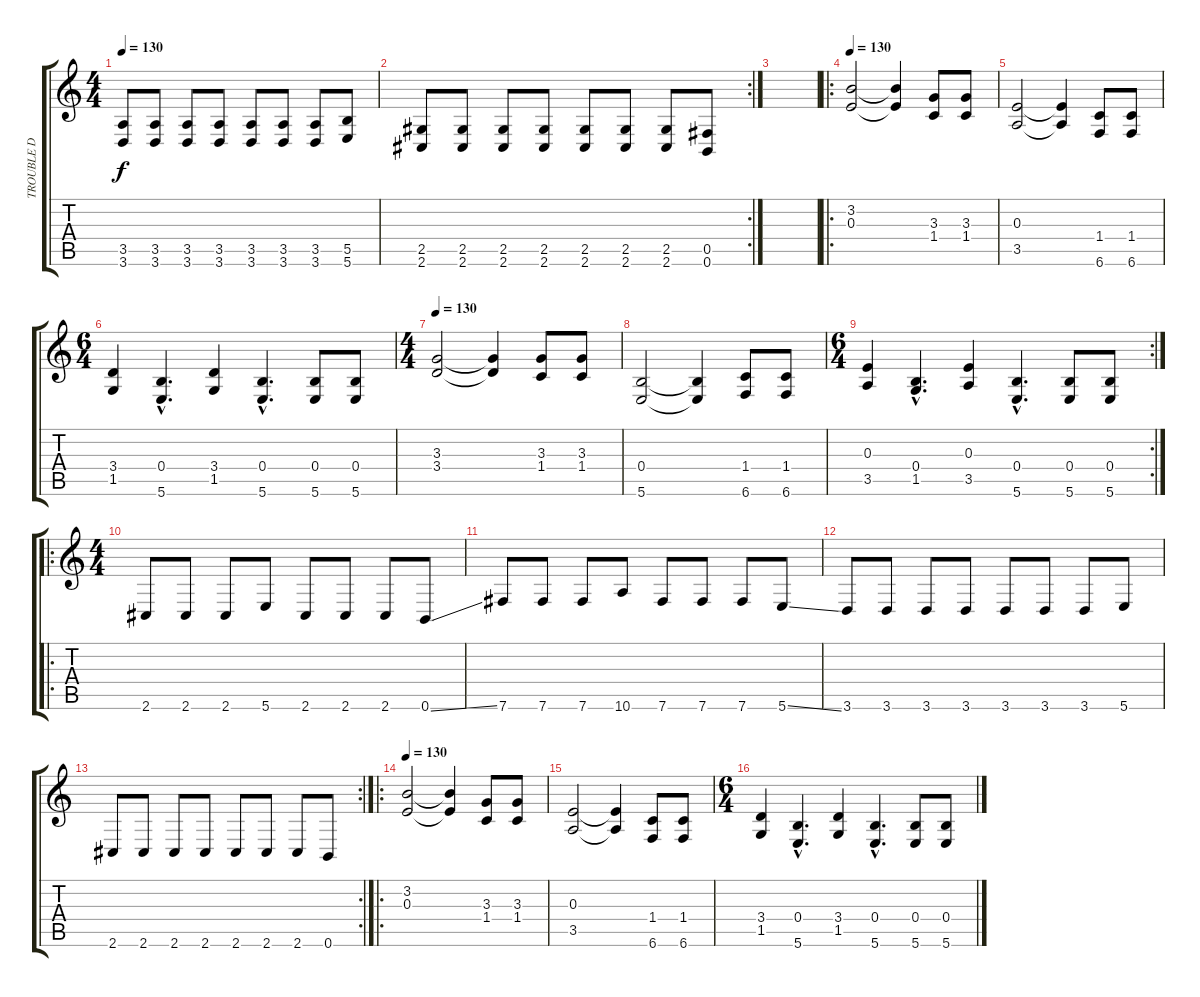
\track ("TROUBLE D" "TROUBLE D") {instrument electricbassfinger}
\staff {score tabs}
\tuning (Db4 Ab3 E3 B2 Gb2 B1) {hide}
\ts (4 4)
\tempo 130
\clef g2
\ks c
(3.5 3.6).8{dy f} (3.5 3.6).8 (3.5 3.6).8 (3.5 3.6).8 (3.5 3.6).8 (3.5 3.6).8 (3.5 3.6).8 (5.5 5.6).8 |
\rc 2
(2.5 2.6).8 (2.5 2.6).8 (2.5 2.6).8 (2.5 2.6).8 (2.5 2.6).8 (2.5 2.6).8 (2.5 2.6).8 (0.5 0.6).8 |
|
\ro
\tempo 130
(3.2 0.3).2 (3.2{t} 0.3{t}).4 (3.3 1.4).8 (3.3 1.4).8 |
(0.3 3.5).2 (0.3{t} 3.5{t}).4 (1.4 6.6).8 (1.4 6.6).8 |
\ts (6 4)
(3.4 1.5).4 (0.4{hac} 5.6{hac}).4{d} (3.4 1.5).4 (0.4{hac} 5.6{hac}).4{d} (0.4 5.6).8 (0.4 5.6).8 |
\ts (4 4)
\tempo 130
(3.3 3.4).2 (3.3{t} 3.4{t}).4 (3.3 1.4).8 (3.3 1.4).8 |
(0.4 5.6).2 (0.4{t} 5.6{t}).4 (1.4 6.6).8 (1.4 6.6).8 |
\rc 2
\ts (6 4)
(0.3 3.5).4 (0.4{hac} 1.5{hac}).4{d} (0.3 3.5).4 (0.4{hac} 5.6{hac}).4{d} (0.4 5.6).8 (0.4 5.6).8 |
\ro
\ts (4 4)
2.6.8 2.6.8 2.6.8 5.6.8 2.6.8 2.6.8 2.6.8 0.6{ss}.8 |
7.6.8 7.6.8 7.6.8 10.6.8 7.6.8 7.6.8 7.6.8 5.6{ss}.8 |
3.6.8 3.6.8 3.6.8 3.6.8 3.6.8 3.6.8 3.6.8 5.6.8 |
\rc 2
2.6.8 2.6.8 2.6.8 2.6.8 2.6.8 2.6.8 2.6.8 0.6.8 |
\ro
\tempo 130
(3.2 0.3).2 (3.2{t} 0.3{t}).4 (3.3 1.4).8 (3.3 1.4).8 |
(0.3 3.5).2 (0.3{t} 3.5{t}).4 (1.4 6.6).8 (1.4 6.6).8 |
\ts (6 4)
(3.4 1.5).4 (0.4{hac} 5.6{hac}).4{d} (3.4 1.5).4 (0.4{hac} 5.6{hac}).4{d} (0.4 5.6).8 (0.4 5.6).8
